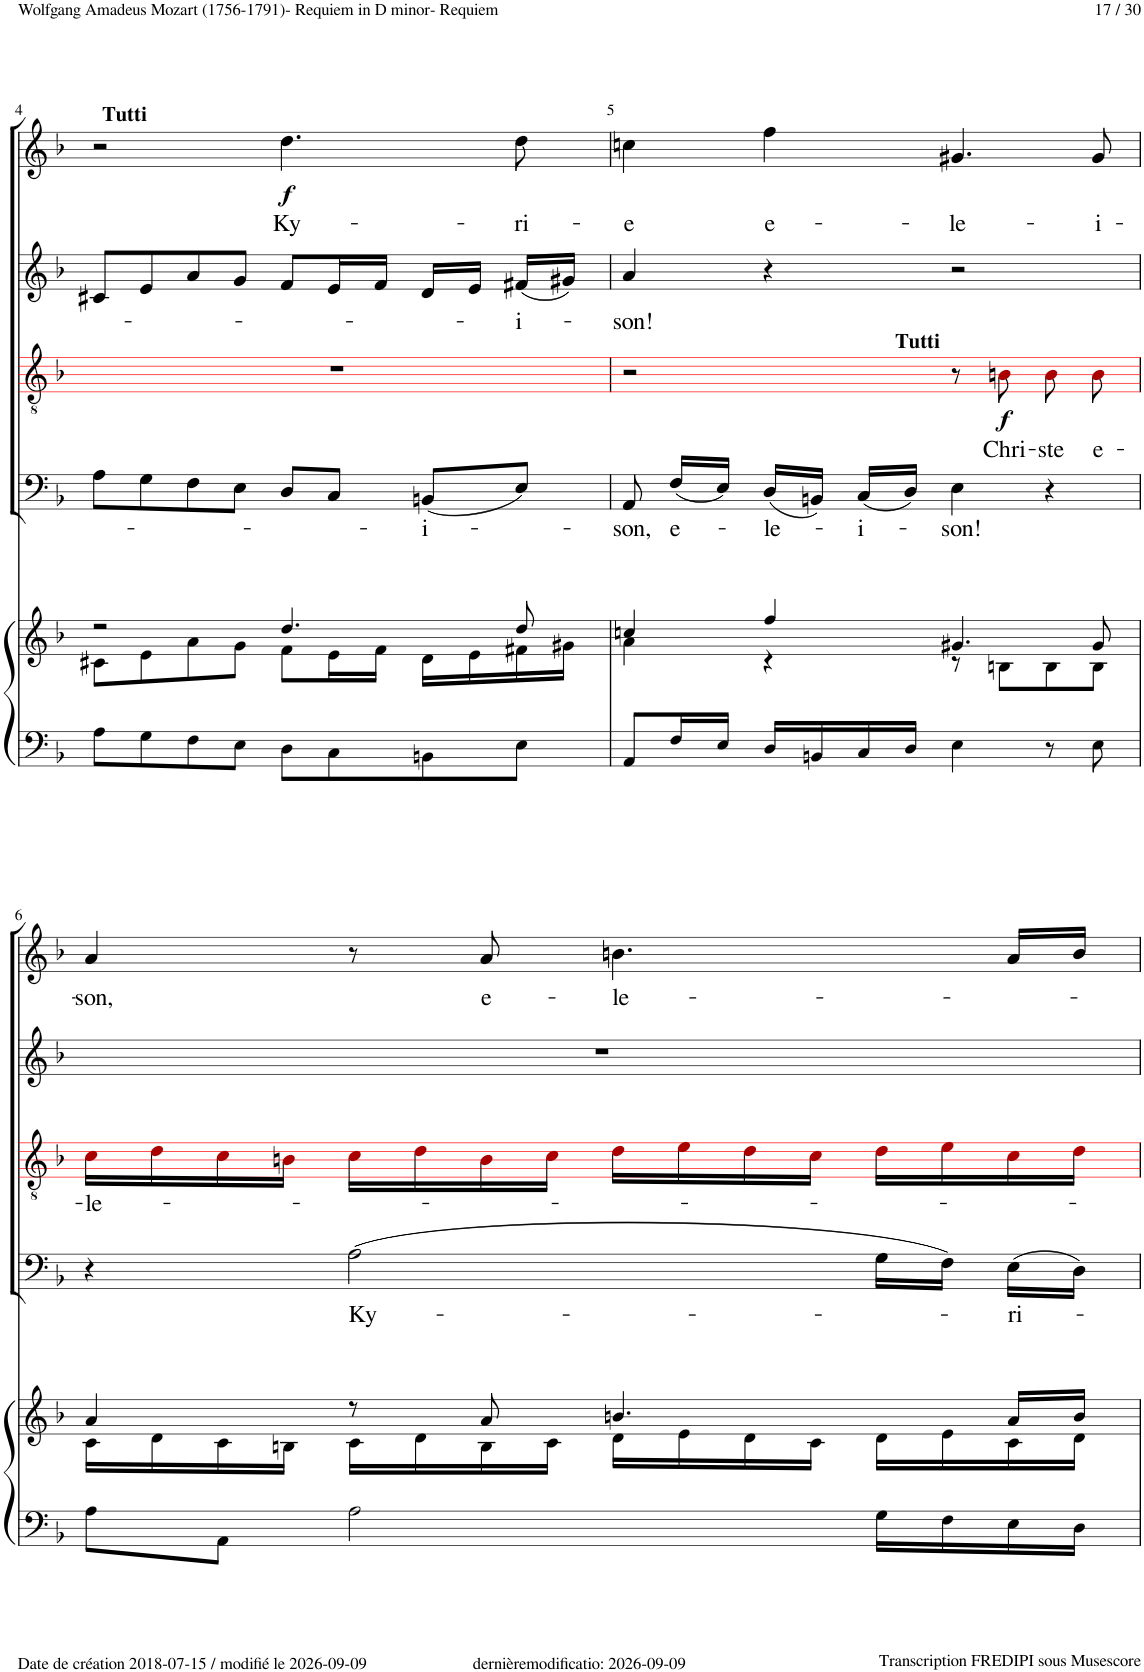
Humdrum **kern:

**kern	**kern	**kern	**text	**kern	**text	**dynam	**kern	**text	**kern	**text	**dynam
*part5	*part5	*part4	*part4	*part3	*part3	*part3	*part2	*part2	*part1	*part1	*part1
*staff6	*staff5	*staff4	*staff4	*staff3	*staff3	*staff3	*staff2	*staff2	*staff1	*staff1	*staff1
*I"Piano	*	*I"Basso Chorus	*	*I"Tenor Chorus	*	*	*I"Alto Chorus	*	*I"Soprano Chorus	*	*
*I'Pno	*	*I'Ch	*	*	*	*	*I'Ch	*	*I'Ch	*	*
!!LO:PB:g=z
*clefF4	*clefG2	*clefF4	*	*clefGv2	*	*	*clefG2	*	*clefG2	*	*
*	*	*	*	*ITrd8c14	*	*	*	*	*	*	*
*k[b-]	*k[b-]	*k[b-]	*	*k[b-]	*	*	*k[b-]	*	*k[b-]	*	*
*M4/4	*M4/4	*M4/4	*	*M4/4	*	*	*M4/4	*	*M4/4	*	*
*met(c)	*met(c)	*met(c)	*	*met(c)	*	*	*met(c)	*	*met(c)	*	*
=4	=4	=4	=4	=4	=4	=4	=4	=4	=4	=4	=4
*	*^	*	*	*	*	*	*	*	*	*	*
!	!	!	!	!	!	!	!	!	!	!LO:TX:a:B:t=Tutti	!	!
8A\L	2r	8c#X\L	8A!\L	.	1r	.	.	8c#X!/L	.	2r	.	.
8G\	.	8e\	8G!\	.	.	.	.	8e!/	.	.	.	.
8F\	.	8a\	8F!\	.	.	.	.	8a!/	.	.	.	.
8E\J	.	8g\J	8E!\J	.	.	.	.	8g!/J	.	.	.	.
!	!	!	!	!	!	!	!	!	!	!	!LO:LY:b	!LO:DY:b
8D\L	4.dd/	8f\L	8D!/L	.	.	.	.	8f!/L	.	4.dd!\	Ky-	f
8C\	.	16e\L	8C!/J	.	.	.	.	16e!/L	.	.	.	.
.	.	16f\JJ	.	.	.	.	.	16f!/JJ	.	.	.	.
!	!	!	!	!LO:LY:b	!	!	!	!	!	!	!	!
8BBn\	.	16d\LL	(8BBn!/L	-i-	.	.	.	16d!/LL	.	.	.	.
.	.	16e\	.	.	.	.	.	16e!/JJ	.	.	.	.
!	!	!	!	!	!	!	!	!	!LO:LY:b	!	!LO:LY:b	!
8E\J	8dd/	16f#X\	8E!/J)	.	.	.	.	(16f#X!/LL	-i-	8dd!\	-ri-	.
.	.	16g#X\JJ	.	.	.	.	.	16g#X!/JJ)	.	.	.	.
=5	=5	=5	=5	=5	=5	=5	=5	=5	=5	=5	=5	=5
!	!	!	!	!LO:LY:b	!	!	!	!	!LO:LY:b	!	!LO:LY:b	!
8AA/L	4ccn/	4a\	8AA!/	-son,	2r	.	.	4a!/	-son!	4ccn!\	-e	.
!	!	!	!	!LO:LY:b	!	!	!	!	!	!	!	!
16F/L	.	.	(16F!/LL	e-	.	.	.	.	.	.	.	.
16E/JJ	.	.	16E!/JJ)	.	.	.	.	.	.	.	.	.
!	!	!	!	!LO:LY:b	!	!	!	!	!	!	!LO:LY:b	!
16D/LL	4ff/	4r	(16D!/LL	-le-	.	.	.	4r	.	4ff!\	e-	.
16BBn/	.	.	16BBn!/JJ)	.	.	.	.	.	.	.	.	.
!	!	!	!	!LO:LY:b	!	!	!	!	!	!	!	!
16C/	.	.	(16C!/LL	-i-	.	.	.	.	.	.	.	.
16D/JJ	.	.	16D!/JJ)	.	.	.	.	.	.	.	.	.
!	!	!	!	!LO:LY:b	!	!	!	!	!	!	!LO:LY:b	!
4E\	4.g#X/	8r	4E!\	-son!	8r	.	.	2r	.	4.g#X!/	-le-	.
!	!	!	!	!	!LO:TX:a:B:t=Tutti	!	!	!	!	!	!	!
!	!	!	!	!	!	!LO:LY:b	!LO:DY:b	!	!	!	!	!
.	.	8Bn\L	.	.	8Bn!i\	Chri-	f	.	.	.	.	.
!	!	!	!	!	!	!LO:LY:b	!	!	!	!	!	!
8r	.	8B\	4r	.	8B!i\	-ste	.	.	.	.	.	.
!	!	!	!	!	!	!LO:LY:b	!	!	!	!	!LO:LY:b	!
8E\	8g#/	8B\J	.	.	8B!i\	e-	.	.	.	8g#!/	-i-	.
!!LO:LB:g=z
=6	=6	=6	=6	=6	=6	=6	=6	=6	=6	=6	=6	=6
!	!	!	!	!	!	!LO:LY:b	!	!	!	!	!LO:LY:b	!
8A\L	4a/	16c\LL	4r	.	16c!i\LL	-le-	.	1r	.	4a!/	-son,	.
.	.	16d\	.	.	16d!i\	.	.	.	.	.	.	.
8AA\J	.	16c\	.	.	16c!i\	.	.	.	.	.	.	.
.	.	16Bn\JJ	.	.	16Bn!i\JJ	.	.	.	.	.	.	.
!	!	!	!	!LO:LY:b	!	!	!	!	!	!	!	!
2A\	8r	16c\LL	(2A!\	Ky-	16c!i\LL	.	.	.	.	8r	.	.
.	.	16d\	.	.	16d!i\	.	.	.	.	.	.	.
!	!	!	!	!	!	!	!	!	!	!	!LO:LY:b	!
.	8a/	16B\	.	.	16B!i\	.	.	.	.	8a!/	e-	.
.	.	16c\JJ	.	.	16c!i\JJ	.	.	.	.	.	.	.
!	!	!	!	!	!	!	!	!	!	!	!LO:LY:b	!
.	4.bn/	16d\LL	.	.	16d!i\LL	.	.	.	.	4.bn!\	-le-	.
.	.	16e\	.	.	16e!i\	.	.	.	.	.	.	.
.	.	16d\	.	.	16d!i\	.	.	.	.	.	.	.
.	.	16c\JJ	.	.	16c!i\JJ	.	.	.	.	.	.	.
16G\LL	.	16d\LL	16G!\LL	.	16d!i\LL	.	.	.	.	.	.	.
16F\	.	16e\	16F!\JJ)	.	16e!i\	.	.	.	.	.	.	.
!	!	!	!	!LO:LY:b	!	!	!	!	!	!	!	!
16E\	16a/LL	16c\	(16E!\LL	-ri-	16c!i\	.	.	.	.	16a!/LL	.	.
16D\JJ	16b/JJ	16d\JJ	16D!\JJ)	.	16d!i\JJ	.	.	.	.	16b!/JJ	.	.
*	*v	*v	*	*	*	*	*	*	*	*	*	*
=	=	=	=	=	=	=	=	=	=	=	=
*-	*-	*-	*-	*-	*-	*-	*-	*-	*-	*-	*-
